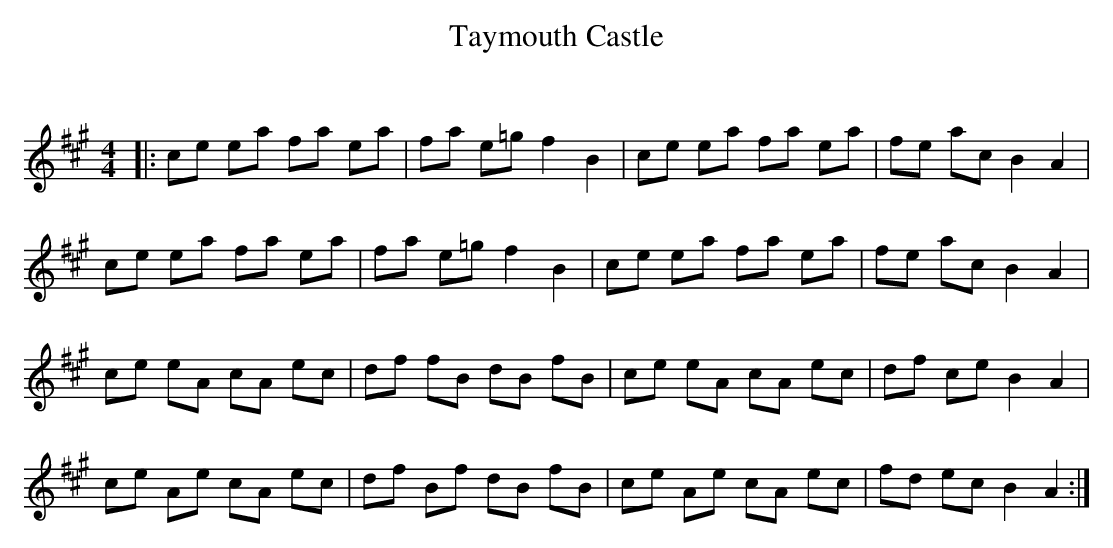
X:1
T: Taymouth Castle
C:
Q: 232
K:A
M:4/4
L:1/8
|:ce ea fa ea|fa e=g f2 B2|ce ea fa ea|fe ac B2 A2|
ce ea fa ea|fa e=g f2 B2|ce ea fa ea|fe ac B2 A2|
ce eA cA ec|df fB dB fB|ce eA cA ec|df ce B2 A2|
ce Ae cA ec|df Bf dB fB|ce Ae cA ec|fd ec B2 A2:|
